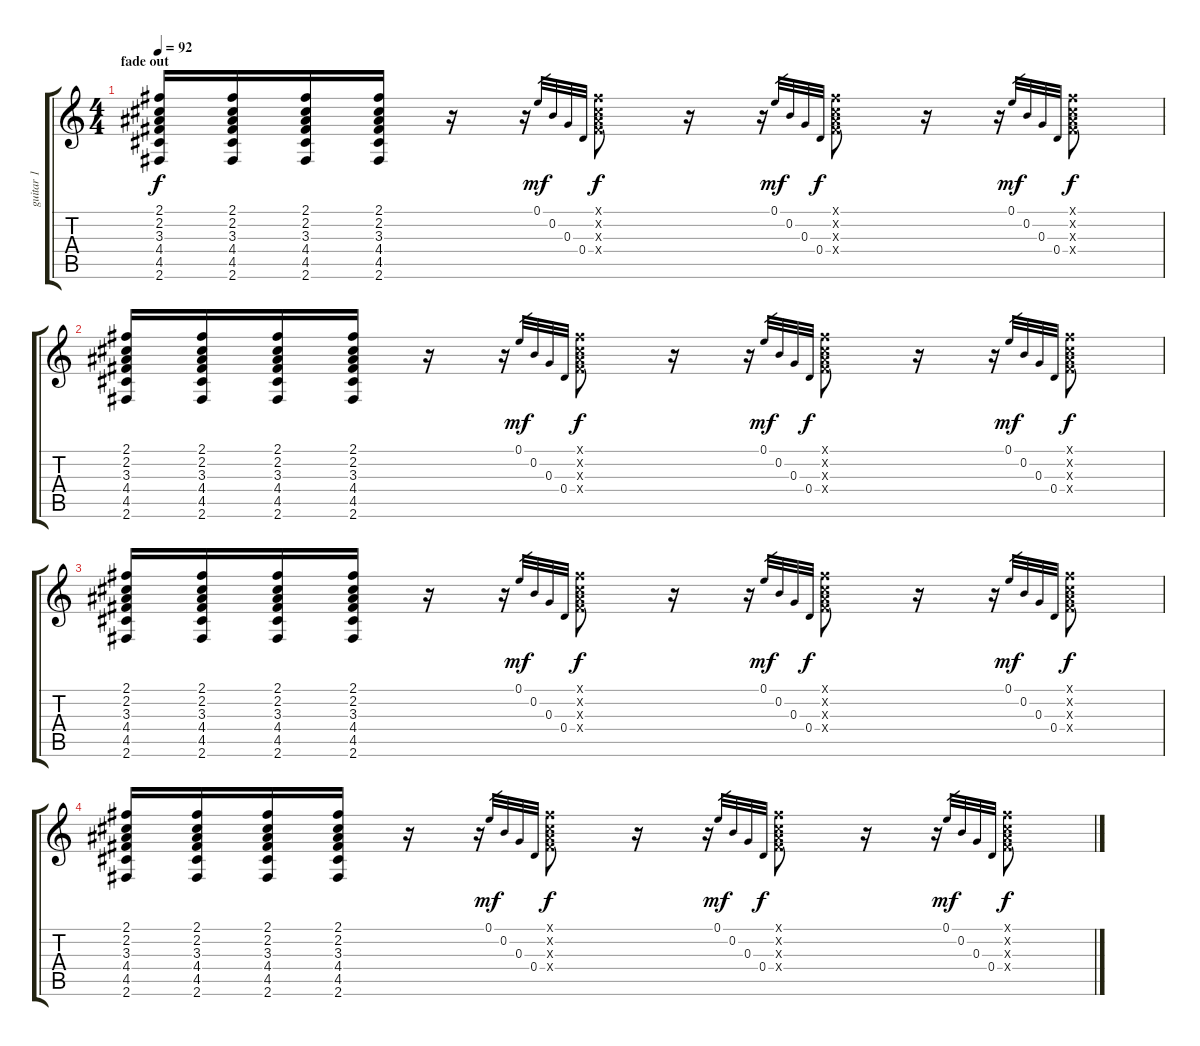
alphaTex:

\track ("guitar 1" "guitar 1") {instrument overdrivenguitar}
\staff {score tabs}
\tuning (E4 B3 G3 D3 A2 E2) {hide}
\ts (4 4)
\section ("" "fade out")
\tempo 92
\clef g2
\ks c
(2.1 2.2 3.3 4.4 4.5 2.6).16{dy f volume 0} (2.1 2.2 3.3 4.4 4.5 2.6).16 (2.1 2.2 3.3 4.4 4.5 2.6).16 (2.1 2.2 3.3 4.4 4.5 2.6).16 r.16 r.16 0.1.32{gr dy mf} 0.2.32{gr} 0.3.32{gr} 0.4.32{gr} (2.1{x} 2.2{x} 3.3{x} 4.4{x}).8{dy f} r.16 r.16 0.1.32{gr dy mf} 0.2.32{gr} 0.3.32{gr} 0.4.32{gr dy f} (2.1{x} 2.2{x} 3.3{x} 4.4{x}).8 r.16 r.16 0.1.32{gr dy mf} 0.2.32{gr} 0.3.32{gr} 0.4.32{gr} (2.1{x} 2.2{x} 3.3{x} 4.4{x}).8{dy f} |
(2.1 2.2 3.3 4.4 4.5 2.6).16 (2.1 2.2 3.3 4.4 4.5 2.6).16 (2.1 2.2 3.3 4.4 4.5 2.6).16 (2.1 2.2 3.3 4.4 4.5 2.6).16 r.16 r.16 0.1.32{gr dy mf} 0.2.32{gr} 0.3.32{gr} 0.4.32{gr} (2.1{x} 2.2{x} 3.3{x} 4.4{x}).8{dy f} r.16 r.16 0.1.32{gr dy mf} 0.2.32{gr} 0.3.32{gr} 0.4.32{gr dy f} (2.1{x} 2.2{x} 3.3{x} 4.4{x}).8 r.16 r.16 0.1.32{gr dy mf} 0.2.32{gr} 0.3.32{gr} 0.4.32{gr} (2.1{x} 2.2{x} 3.3{x} 4.4{x}).8{dy f} |
(2.1 2.2 3.3 4.4 4.5 2.6).16 (2.1 2.2 3.3 4.4 4.5 2.6).16 (2.1 2.2 3.3 4.4 4.5 2.6).16 (2.1 2.2 3.3 4.4 4.5 2.6).16 r.16 r.16 0.1.32{gr dy mf} 0.2.32{gr} 0.3.32{gr} 0.4.32{gr} (2.1{x} 2.2{x} 3.3{x} 4.4{x}).8{dy f} r.16 r.16 0.1.32{gr dy mf} 0.2.32{gr} 0.3.32{gr} 0.4.32{gr dy f} (2.1{x} 2.2{x} 3.3{x} 4.4{x}).8 r.16 r.16 0.1.32{gr dy mf} 0.2.32{gr} 0.3.32{gr} 0.4.32{gr} (2.1{x} 2.2{x} 3.3{x} 4.4{x}).8{dy f} |
(2.1 2.2 3.3 4.4 4.5 2.6).16 (2.1 2.2 3.3 4.4 4.5 2.6).16 (2.1 2.2 3.3 4.4 4.5 2.6).16 (2.1 2.2 3.3 4.4 4.5 2.6).16 r.16 r.16 0.1.32{gr dy mf} 0.2.32{gr} 0.3.32{gr} 0.4.32{gr} (2.1{x} 2.2{x} 3.3{x} 4.4{x}).8{dy f} r.16 r.16 0.1.32{gr dy mf} 0.2.32{gr} 0.3.32{gr} 0.4.32{gr dy f} (2.1{x} 2.2{x} 3.3{x} 4.4{x}).8 r.16 r.16 0.1.32{gr dy mf} 0.2.32{gr} 0.3.32{gr} 0.4.32{gr} (2.1{x} 2.2{x} 3.3{x} 4.4{x}).8{dy f}
